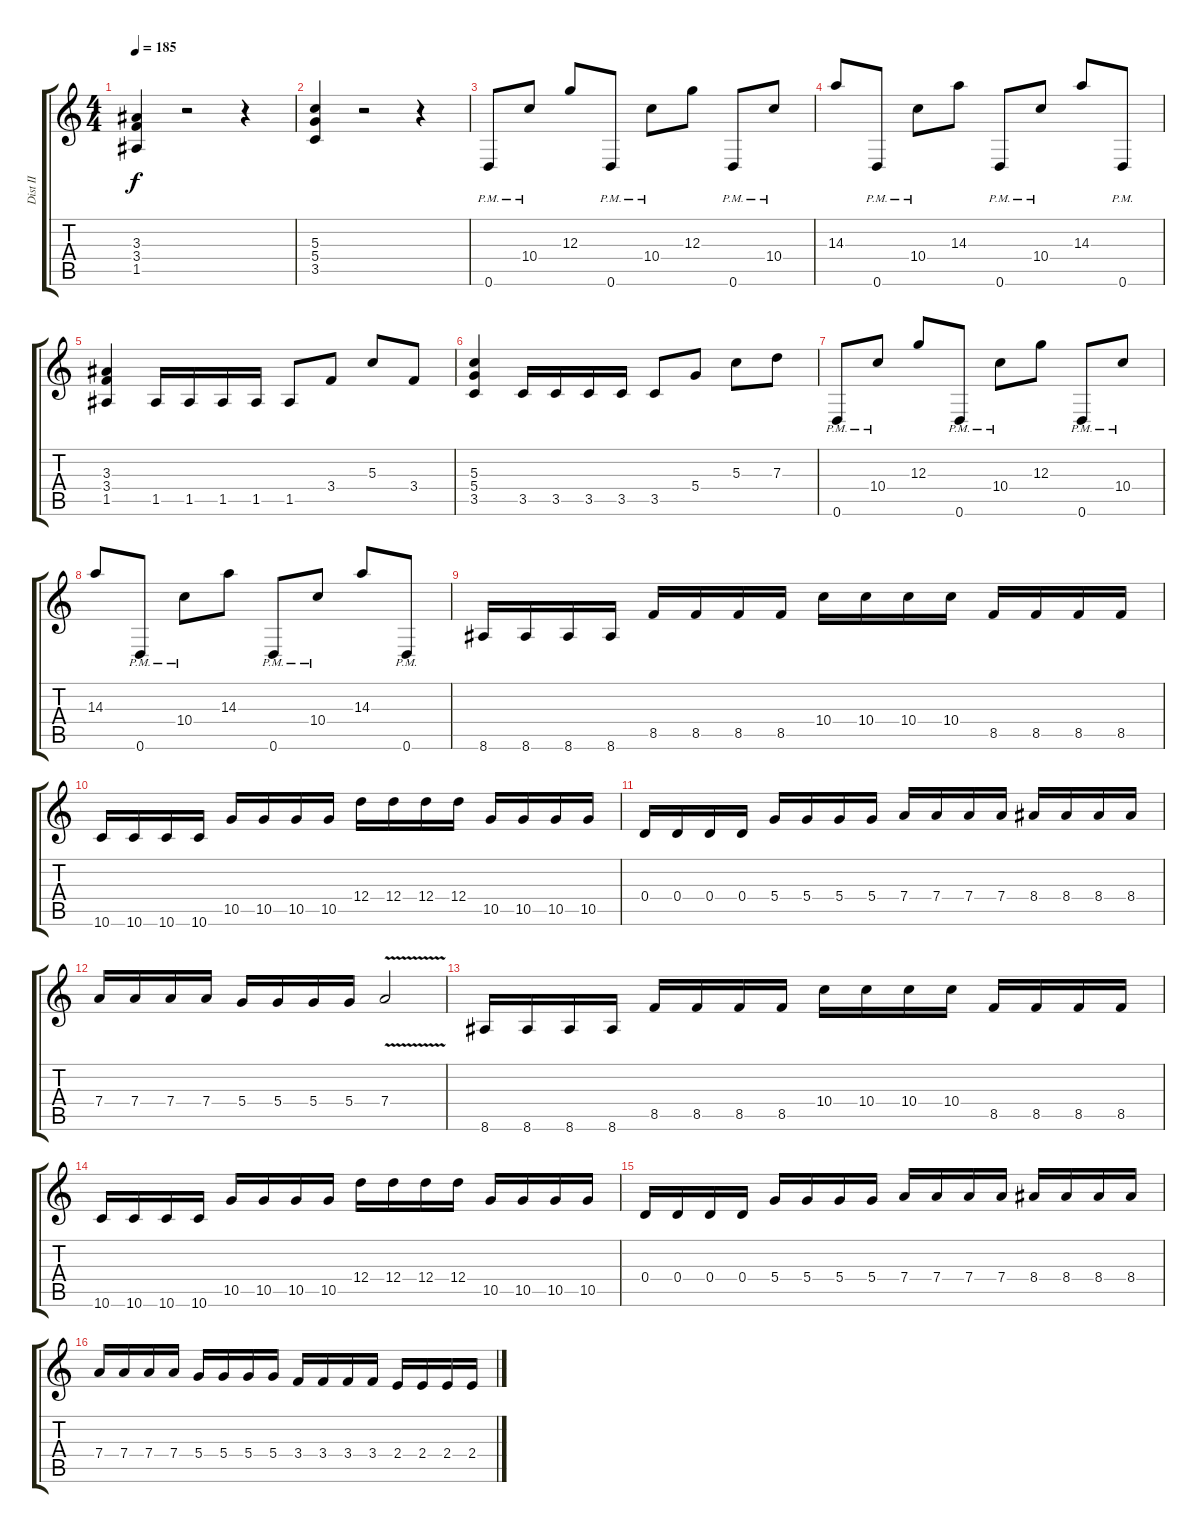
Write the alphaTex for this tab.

\track ("Dist II" "Dist II") {instrument distortionguitar}
\staff {score tabs}
\tuning (E4 B3 G3 D3 A2 D2) {hide}
\ts (4 4)
\tempo 185
\clef g2
\ks c
(3.3 3.4 1.5).4{dy f instrument distortionguitar} r.2 r.4 |
(5.3 5.4 3.5).4 r.2 r.4 |
0.6{pm}.8 10.4{pm}.8 12.3.8 0.6{pm}.8 10.4{pm}.8 12.3.8 0.6{pm}.8 10.4{pm}.8 |
14.3.8 0.6{pm}.8 10.4{pm}.8 14.3.8 0.6{pm}.8 10.4{pm}.8 14.3.8 0.6{pm}.8 |
(3.3 3.4 1.5).4 1.5.16 1.5.16 1.5.16 1.5.16 1.5.8 3.4.8 5.3.8 3.4.8 |
(5.3 5.4 3.5).4 3.5.16 3.5.16 3.5.16 3.5.16 3.5.8 5.4.8 5.3.8 7.3.8 |
0.6{pm}.8 10.4{pm}.8 12.3.8 0.6{pm}.8 10.4{pm}.8 12.3.8 0.6{pm}.8 10.4{pm}.8 |
14.3.8 0.6{pm}.8 10.4{pm}.8 14.3.8 0.6{pm}.8 10.4{pm}.8 14.3.8 0.6{pm}.8 |
8.6.16 8.6.16 8.6.16 8.6.16 8.5.16 8.5.16 8.5.16 8.5.16 10.4.16 10.4.16 10.4.16 10.4.16 8.5.16 8.5.16 8.5.16 8.5.16 |
10.6.16 10.6.16 10.6.16 10.6.16 10.5.16 10.5.16 10.5.16 10.5.16 12.4.16 12.4.16 12.4.16 12.4.16 10.5.16 10.5.16 10.5.16 10.5.16 |
0.4.16 0.4.16 0.4.16 0.4.16 5.4.16 5.4.16 5.4.16 5.4.16 7.4.16 7.4.16 7.4.16 7.4.16 8.4.16 8.4.16 8.4.16 8.4.16 |
7.4.16 7.4.16 7.4.16 7.4.16 5.4.16 5.4.16 5.4.16 5.4.16 7.4{v}.2 |
8.6.16 8.6.16 8.6.16 8.6.16 8.5.16 8.5.16 8.5.16 8.5.16 10.4.16 10.4.16 10.4.16 10.4.16 8.5.16 8.5.16 8.5.16 8.5.16 |
10.6.16 10.6.16 10.6.16 10.6.16 10.5.16 10.5.16 10.5.16 10.5.16 12.4.16 12.4.16 12.4.16 12.4.16 10.5.16 10.5.16 10.5.16 10.5.16 |
0.4.16 0.4.16 0.4.16 0.4.16 5.4.16 5.4.16 5.4.16 5.4.16 7.4.16 7.4.16 7.4.16 7.4.16 8.4.16 8.4.16 8.4.16 8.4.16 |
7.4.16 7.4.16 7.4.16 7.4.16 5.4.16 5.4.16 5.4.16 5.4.16 3.4.16 3.4.16 3.4.16 3.4.16 2.4.16 2.4.16 2.4.16 2.4.16
